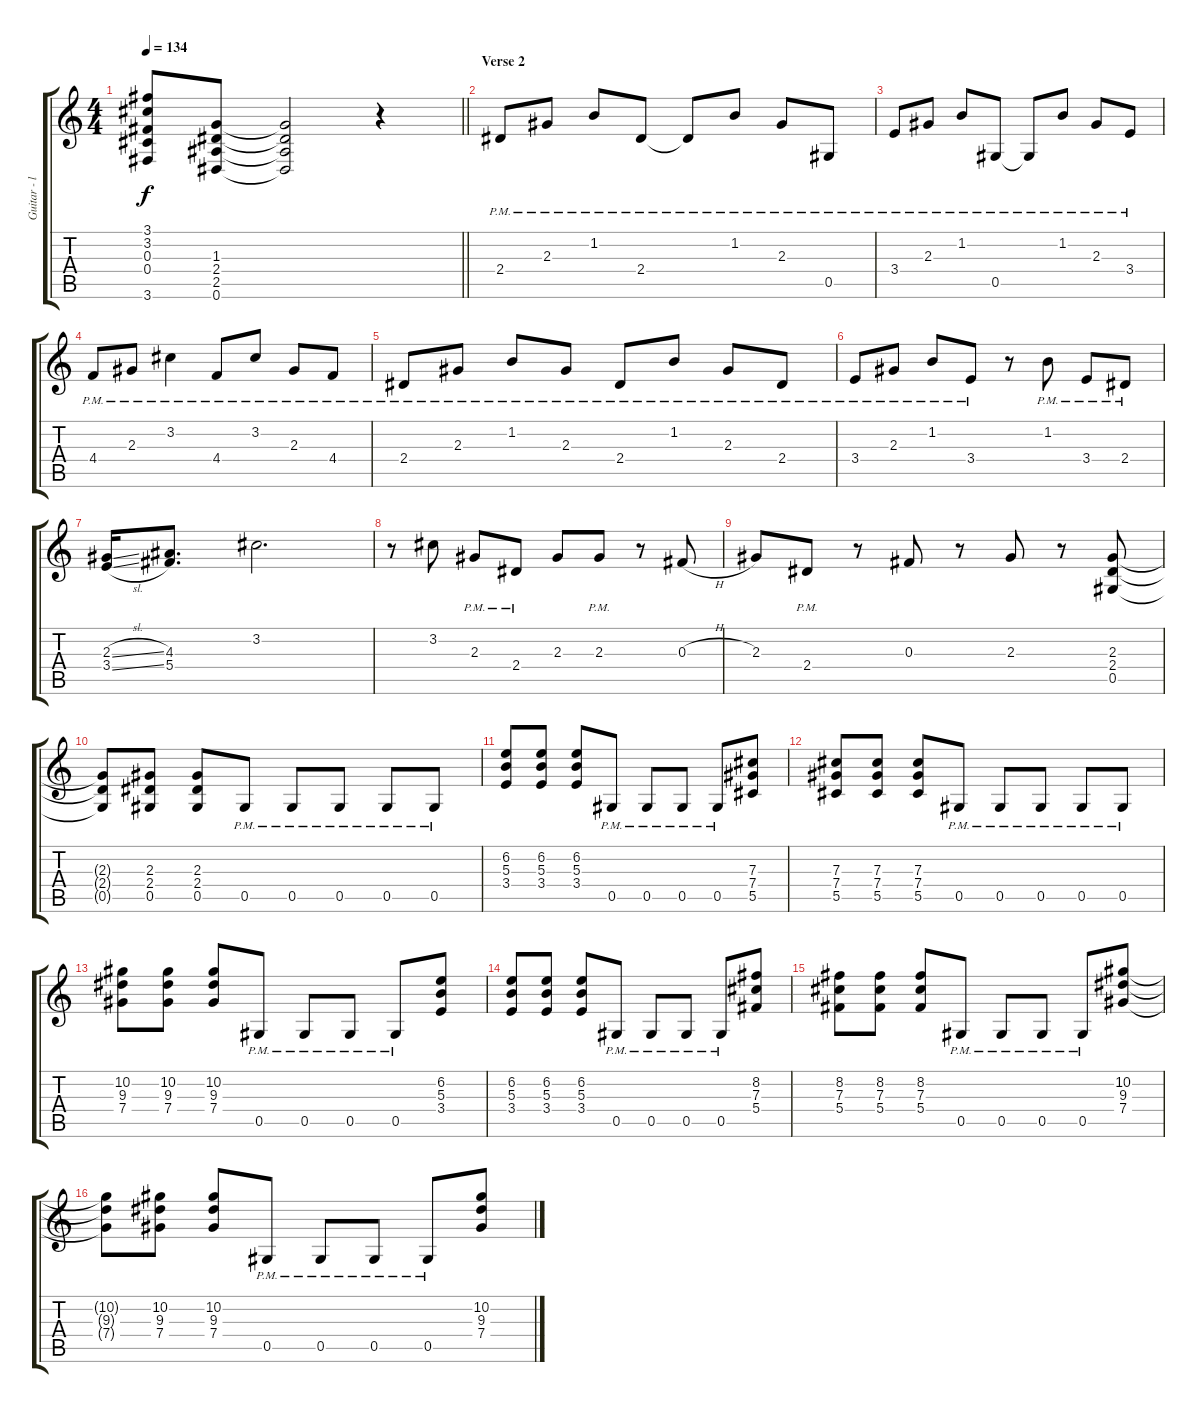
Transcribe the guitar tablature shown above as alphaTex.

\track ("Guitar - left" "Guitar - l") {instrument distortionguitar}
\staff {score tabs}
\tuning (Eb4 Bb3 Gb3 Db3 Ab2 Eb2) {hide}
\ts (4 4)
\tempo 134
\clef g2
\barLineRight lightlight
\ks c
(3.1{t} 3.2{t} 0.3{t} 0.4{t} 3.6{t}).8{dy f} (1.3 2.4 2.5 0.6).8 (1.3{t} 2.4{t} 2.5{t} 0.6{t}).2 r.4 |
\section ("" "Verse 2")
2.4{pm}.8 2.3{pm}.8 1.2{pm}.8 2.4{pm}.8 2.4{pm t}.8 1.2{pm}.8 2.3{pm}.8 0.5{pm}.8 |
3.4{pm}.8 2.3{pm}.8 1.2{pm}.8 0.5{pm}.8 0.5{pm t}.8 1.2{pm}.8 2.3{pm}.8 3.4{pm}.8 |
4.4{pm}.8 2.3{pm}.8 3.2{pm}.4 4.4{pm}.8 3.2{pm}.8 2.3{pm}.8 4.4{pm}.8 |
2.4{pm}.8 2.3{pm}.8 1.2{pm}.8 2.3{pm}.8 2.4{pm}.8 1.2{pm}.8 2.3{pm}.8 2.4{pm}.8 |
3.4{pm}.8 2.3{pm}.8 1.2{pm}.8 3.4{pm}.8 r.8 1.2{pm}.8 3.4{pm}.8 2.4{pm}.8 |
(2.3{sl} 3.4{sl}).16 (4.3 5.4).8{d} 3.2.2{d} |
r.8 3.2.8 2.3{pm}.8 2.4{pm}.8 2.3.8 2.3{pm}.8 r.8 0.3{h}.8 |
2.3.8 2.4{pm}.8 r.8 0.3.8 r.8 2.3.8 r.8 (2.3 2.4 0.5).8 |
(2.3{t} 2.4{t} 0.5{t}).8 (2.3 2.4 0.5).8 (2.3 2.4 0.5).8 0.5{pm}.8 0.5{pm}.8 0.5{pm}.8 0.5{pm}.8 0.5{pm}.8 |
(6.2 5.3 3.4).8 (6.2 5.3 3.4).8 (6.2 5.3 3.4).8 0.5{pm}.8 0.5{pm}.8 0.5{pm}.8 0.5{pm}.8 (7.3 7.4 5.5).8 |
(7.3 7.4 5.5).8 (7.3 7.4 5.5).8 (7.3 7.4 5.5).8 0.5{pm}.8 0.5{pm}.8 0.5{pm}.8 0.5{pm}.8 0.5{pm}.8 |
(10.2 9.3 7.4).8 (10.2 9.3 7.4).8 (10.2 9.3 7.4).8 0.5{pm}.8 0.5{pm}.8 0.5{pm}.8 0.5{pm}.8 (6.2 5.3 3.4).8 |
(6.2 5.3 3.4).8 (6.2 5.3 3.4).8 (6.2 5.3 3.4).8 0.5{pm}.8 0.5{pm}.8 0.5{pm}.8 0.5{pm}.8 (8.2 7.3 5.4).8 |
(8.2 7.3 5.4).8 (8.2 7.3 5.4).8 (8.2 7.3 5.4).8 0.5{pm}.8 0.5{pm}.8 0.5{pm}.8 0.5{pm}.8 (10.2 9.3 7.4).8 |
(10.2{t} 9.3{t} 7.4{t}).8 (10.2 9.3 7.4).8 (10.2 9.3 7.4).8 0.5{pm}.8 0.5{pm}.8 0.5{pm}.8 0.5{pm}.8 (10.2 9.3 7.4).8
